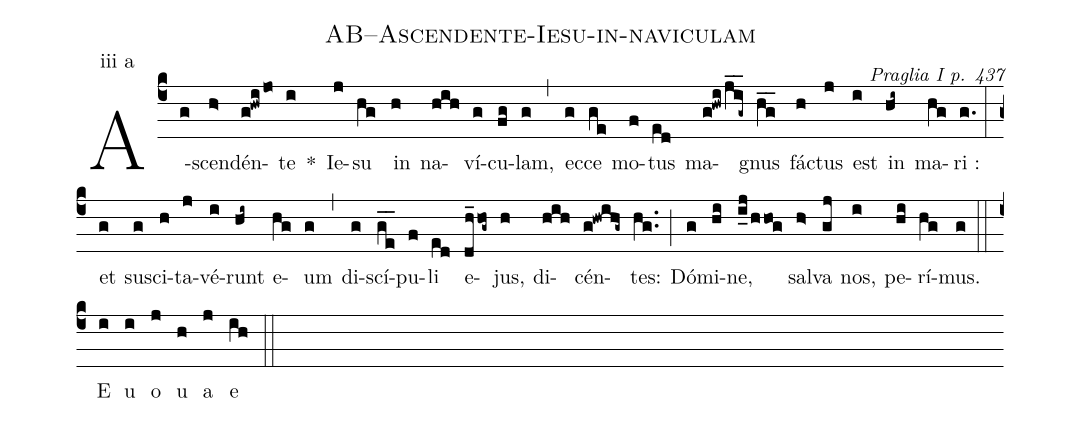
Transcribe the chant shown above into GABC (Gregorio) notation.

name: AB--Ascendente-Iesu-in-naviculam  ;
commentary: Praglia I p. 437;
annotation: iii a;
%%
(c4) A(g)scen(h>)dén(g!hwijo)te(i) *() Ie(j)su(hg) in(h) na(hih)ví(g)cu(fg)lam,(g) (,) ec(g)ce(ge) mo(f)tus(ed) ma(g!hwi/j_i_g~)gnus(h_g_) fá(h)ctus(j) est(i) in(hi~) ma(hg)ri :(g.) (:) et(g) su(g)sci(h)ta(j)vé(i)runt(hi~) e(hg)um(g) (,) di(g)scí(g_e_)pu(f)li(ed) e(dh_hog~)jus,(h) di(hih)cén(g!hwihg~)tes:(hg..) (;) Dó(g)mi(hi)ne,(i_j/hhog) sal(h>)va(gj) nos,(i) pe(hi)rí(hg)mus.(g) (::) E(i) u(i) o(j) u(h) a(j) e(ih) (::)
